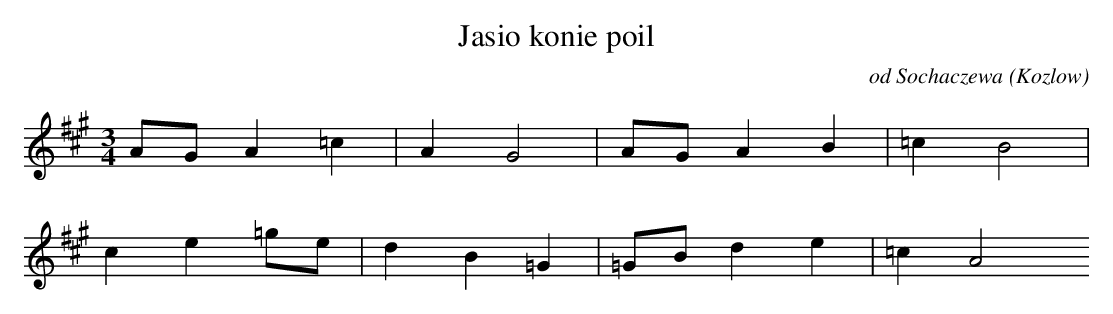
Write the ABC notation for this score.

X:1
T: Jasio konie poil
O: od Sochaczewa (Kozlow)
M: 3/4
L: 1/8
K: A
AGA2=c2 | A2G4 | AGA2B2 | =c2B4 |
c2e2=ge | d2B2=G2 | =GBd2e2 | =c2A4
